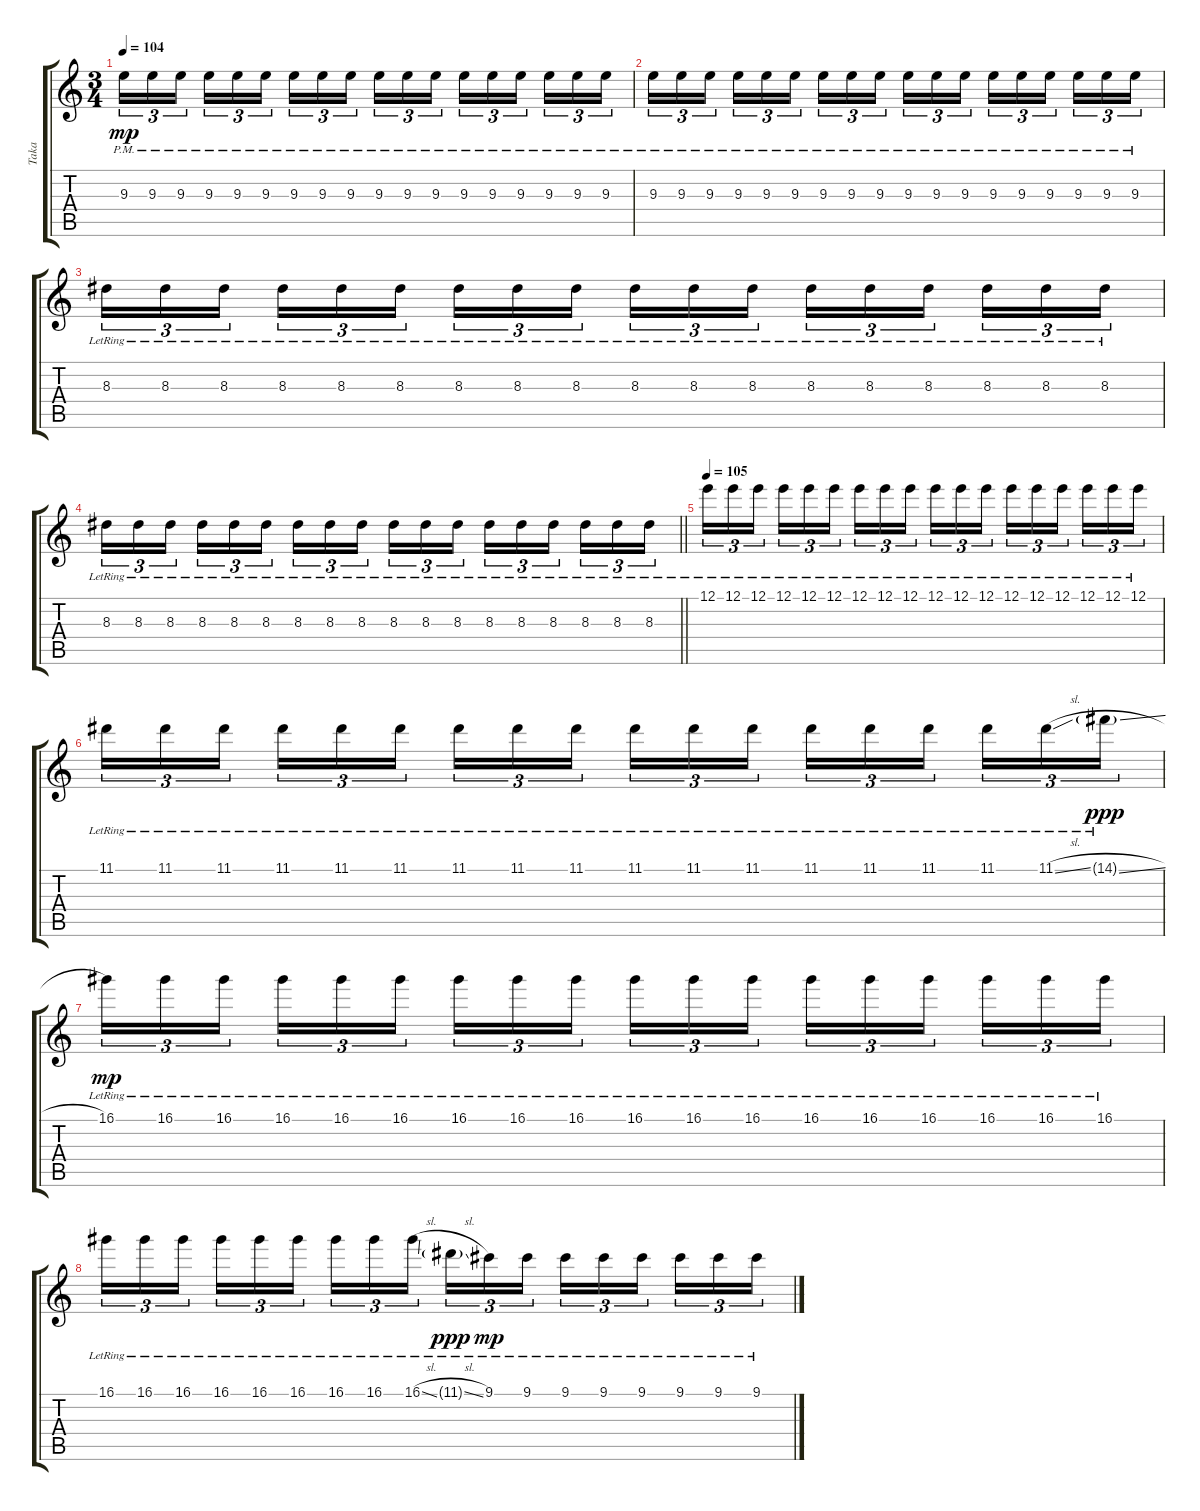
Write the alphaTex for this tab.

\track ("Taka" "Taka") {instrument electricguitarjazz}
\staff {score tabs}
\tuning (E4 B3 G3 D3 A2 E2) {hide}
\ts (3 4)
\tempo 104
\clef g2
\ks c
9.3{pm}.16{tu (3 2) dy mp} 9.3{pm}.16{tu (3 2)} 9.3{pm}.16{tu (3 2) beam splitsecondary} 9.3{pm}.16{tu (3 2)} 9.3{pm}.16{tu (3 2)} 9.3{pm}.16{tu (3 2)} 9.3{pm}.16{tu (3 2)} 9.3{pm}.16{tu (3 2)} 9.3{pm}.16{tu (3 2) beam splitsecondary} 9.3{pm}.16{tu (3 2)} 9.3{pm}.16{tu (3 2)} 9.3{pm}.16{tu (3 2)} 9.3{pm}.16{tu (3 2)} 9.3{pm}.16{tu (3 2)} 9.3{pm}.16{tu (3 2) beam splitsecondary} 9.3{pm}.16{tu (3 2)} 9.3{pm}.16{tu (3 2)} 9.3{pm}.16{tu (3 2)} |
9.3{pm}.16{tu (3 2)} 9.3{pm}.16{tu (3 2)} 9.3{pm}.16{tu (3 2) beam splitsecondary} 9.3{pm}.16{tu (3 2)} 9.3{pm}.16{tu (3 2)} 9.3{pm}.16{tu (3 2)} 9.3{pm}.16{tu (3 2)} 9.3{pm}.16{tu (3 2)} 9.3{pm}.16{tu (3 2) beam splitsecondary} 9.3{pm}.16{tu (3 2)} 9.3{pm}.16{tu (3 2)} 9.3{pm}.16{tu (3 2)} 9.3{pm}.16{tu (3 2)} 9.3{pm}.16{tu (3 2)} 9.3{pm}.16{tu (3 2) beam splitsecondary} 9.3{pm}.16{tu (3 2)} 9.3{pm}.16{tu (3 2)} 9.3{pm}.16{tu (3 2)} |
8.3{lr}.16{tu (3 2)} 8.3{lr}.16{tu (3 2)} 8.3{lr}.16{tu (3 2) beam splitsecondary} 8.3{lr}.16{tu (3 2)} 8.3{lr}.16{tu (3 2)} 8.3{lr}.16{tu (3 2)} 8.3{lr}.16{tu (3 2)} 8.3{lr}.16{tu (3 2)} 8.3{lr}.16{tu (3 2) beam splitsecondary} 8.3{lr}.16{tu (3 2)} 8.3{lr}.16{tu (3 2)} 8.3{lr}.16{tu (3 2)} 8.3{lr}.16{tu (3 2)} 8.3{lr}.16{tu (3 2)} 8.3{lr}.16{tu (3 2) beam splitsecondary} 8.3{lr}.16{tu (3 2)} 8.3{lr}.16{tu (3 2)} 8.3{lr}.16{tu (3 2)} |
\barLineRight lightlight
8.3{lr}.16{tu (3 2)} 8.3{lr}.16{tu (3 2)} 8.3{lr}.16{tu (3 2) beam splitsecondary} 8.3{lr}.16{tu (3 2)} 8.3{lr}.16{tu (3 2)} 8.3{lr}.16{tu (3 2)} 8.3{lr}.16{tu (3 2)} 8.3{lr}.16{tu (3 2)} 8.3{lr}.16{tu (3 2) beam splitsecondary} 8.3{lr}.16{tu (3 2)} 8.3{lr}.16{tu (3 2)} 8.3{lr}.16{tu (3 2)} 8.3{lr}.16{tu (3 2)} 8.3{lr}.16{tu (3 2)} 8.3{lr}.16{tu (3 2) beam splitsecondary} 8.3{lr}.16{tu (3 2)} 8.3{lr}.16{tu (3 2)} 8.3{lr}.16{tu (3 2)} |
\section ("" "")
\tempo 105
12.1{lr}.16{tu (3 2)} 12.1{lr}.16{tu (3 2)} 12.1{lr}.16{tu (3 2) beam splitsecondary} 12.1{lr}.16{tu (3 2)} 12.1{lr}.16{tu (3 2)} 12.1{lr}.16{tu (3 2)} 12.1{lr}.16{tu (3 2)} 12.1{lr}.16{tu (3 2)} 12.1{lr}.16{tu (3 2) beam splitsecondary} 12.1{lr}.16{tu (3 2)} 12.1{lr}.16{tu (3 2)} 12.1{lr}.16{tu (3 2)} 12.1{lr}.16{tu (3 2)} 12.1{lr}.16{tu (3 2)} 12.1{lr}.16{tu (3 2) beam splitsecondary} 12.1{lr}.16{tu (3 2)} 12.1{lr}.16{tu (3 2)} 12.1{lr}.16{tu (3 2)} |
11.1{lr}.16{tu (3 2)} 11.1{lr}.16{tu (3 2)} 11.1{lr}.16{tu (3 2) beam splitsecondary} 11.1{lr}.16{tu (3 2)} 11.1{lr}.16{tu (3 2)} 11.1{lr}.16{tu (3 2)} 11.1{lr}.16{tu (3 2)} 11.1{lr}.16{tu (3 2)} 11.1{lr}.16{tu (3 2) beam splitsecondary} 11.1{lr}.16{tu (3 2)} 11.1{lr}.16{tu (3 2)} 11.1{lr}.16{tu (3 2)} 11.1{lr}.16{tu (3 2)} 11.1{lr}.16{tu (3 2)} 11.1{lr}.16{tu (3 2) beam splitsecondary} 11.1{lr}.16{tu (3 2)} 11.1{sl lr}.16{tu (3 2)} 14.1{sl g lr}.16{tu (3 2) dy ppp} |
16.1{lr}.16{tu (3 2) dy mp} 16.1{lr}.16{tu (3 2)} 16.1{lr}.16{tu (3 2) beam splitsecondary} 16.1{lr}.16{tu (3 2)} 16.1{lr}.16{tu (3 2)} 16.1{lr}.16{tu (3 2)} 16.1{lr}.16{tu (3 2)} 16.1{lr}.16{tu (3 2)} 16.1{lr}.16{tu (3 2) beam splitsecondary} 16.1{lr}.16{tu (3 2)} 16.1{lr}.16{tu (3 2)} 16.1{lr}.16{tu (3 2)} 16.1{lr}.16{tu (3 2)} 16.1{lr}.16{tu (3 2)} 16.1{lr}.16{tu (3 2) beam splitsecondary} 16.1{lr}.16{tu (3 2)} 16.1{lr}.16{tu (3 2)} 16.1{lr}.16{tu (3 2)} |
16.1{lr}.16{tu (3 2)} 16.1{lr}.16{tu (3 2)} 16.1{lr}.16{tu (3 2) beam splitsecondary} 16.1{lr}.16{tu (3 2)} 16.1{lr}.16{tu (3 2)} 16.1{lr}.16{tu (3 2)} 16.1{lr}.16{tu (3 2)} 16.1{lr}.16{tu (3 2)} 16.1{sl lr}.16{tu (3 2) beam splitsecondary} 11.1{sl g lr}.16{tu (3 2) dy ppp} 9.1{lr}.16{tu (3 2) dy mp} 9.1{lr}.16{tu (3 2)} 9.1{lr}.16{tu (3 2)} 9.1{lr}.16{tu (3 2)} 9.1{lr}.16{tu (3 2) beam splitsecondary} 9.1{lr}.16{tu (3 2)} 9.1{lr}.16{tu (3 2)} 9.1{lr}.16{tu (3 2)}
